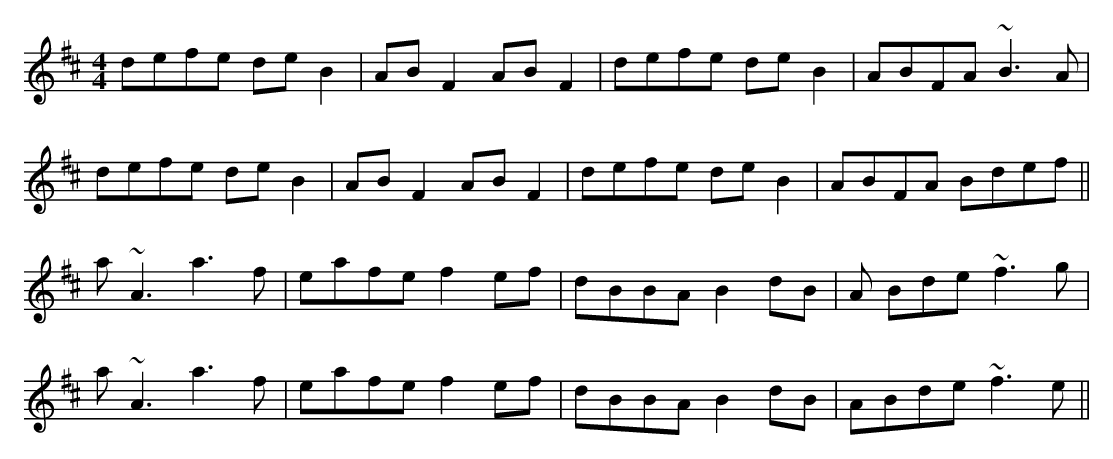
X:1
M:4/4
K:D
defe de B2|AB F2 AB F2|defe de B2|ABFA ~B3 A|
defe de B2|AB F2 AB F2|defe de B2| ABFA Bdef||
a ~A3 a3 f| eafe f2 ef| dBBA B2 dB| A Bde ~f3 g|
 a ~A3 a3 f| eafe f2 ef| dBBA B2 dB| ABde ~f3 e||
